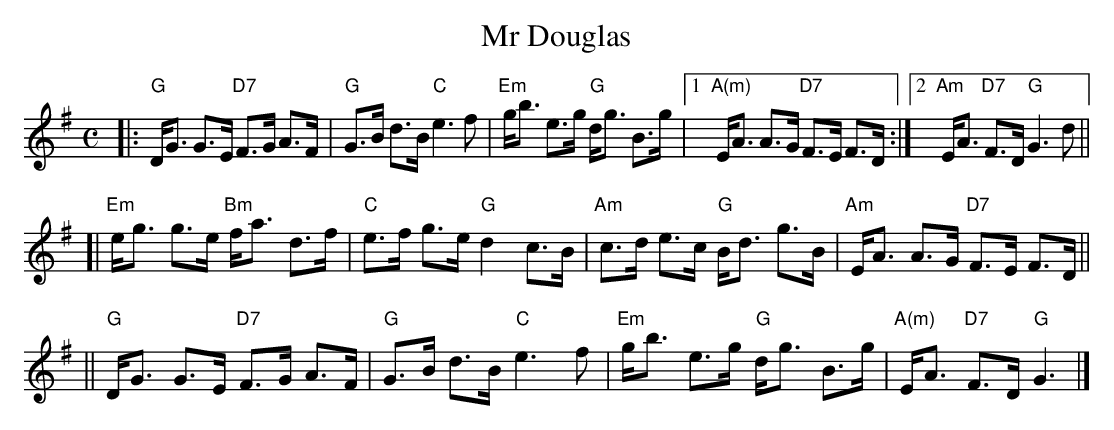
X:1
T: Mr Douglas
M: C
L: 1/16
K: G
|: "G"DG3 G3E "D7"F3G A3F | "G"G3B d3B "C"e6 f2 \
| "Em"gb3 e3g "G"dg3 B3g |1 "A(m)"EA3 A3G "D7"F3E F3D :|2 "Am"EA3 "D7"F3D "G"G6d2 ||
[| "Em"eg3 g3e "Bm"fa3 d3f | "C"e3f g3e "G"d4 c3B \
| "Am"c3d e3c "G"Bd3 g3B | "Am"EA3 A3G "D7"F3E F3D ||
|| "G"DG3 G3E "D7"F3G A3F | "G"G3B d3B "C"e6 f2 \
| "Em"gb3 e3g "G"dg3 B3g | "A(m)"EA3 "D7"F3D "G"G6 |]
